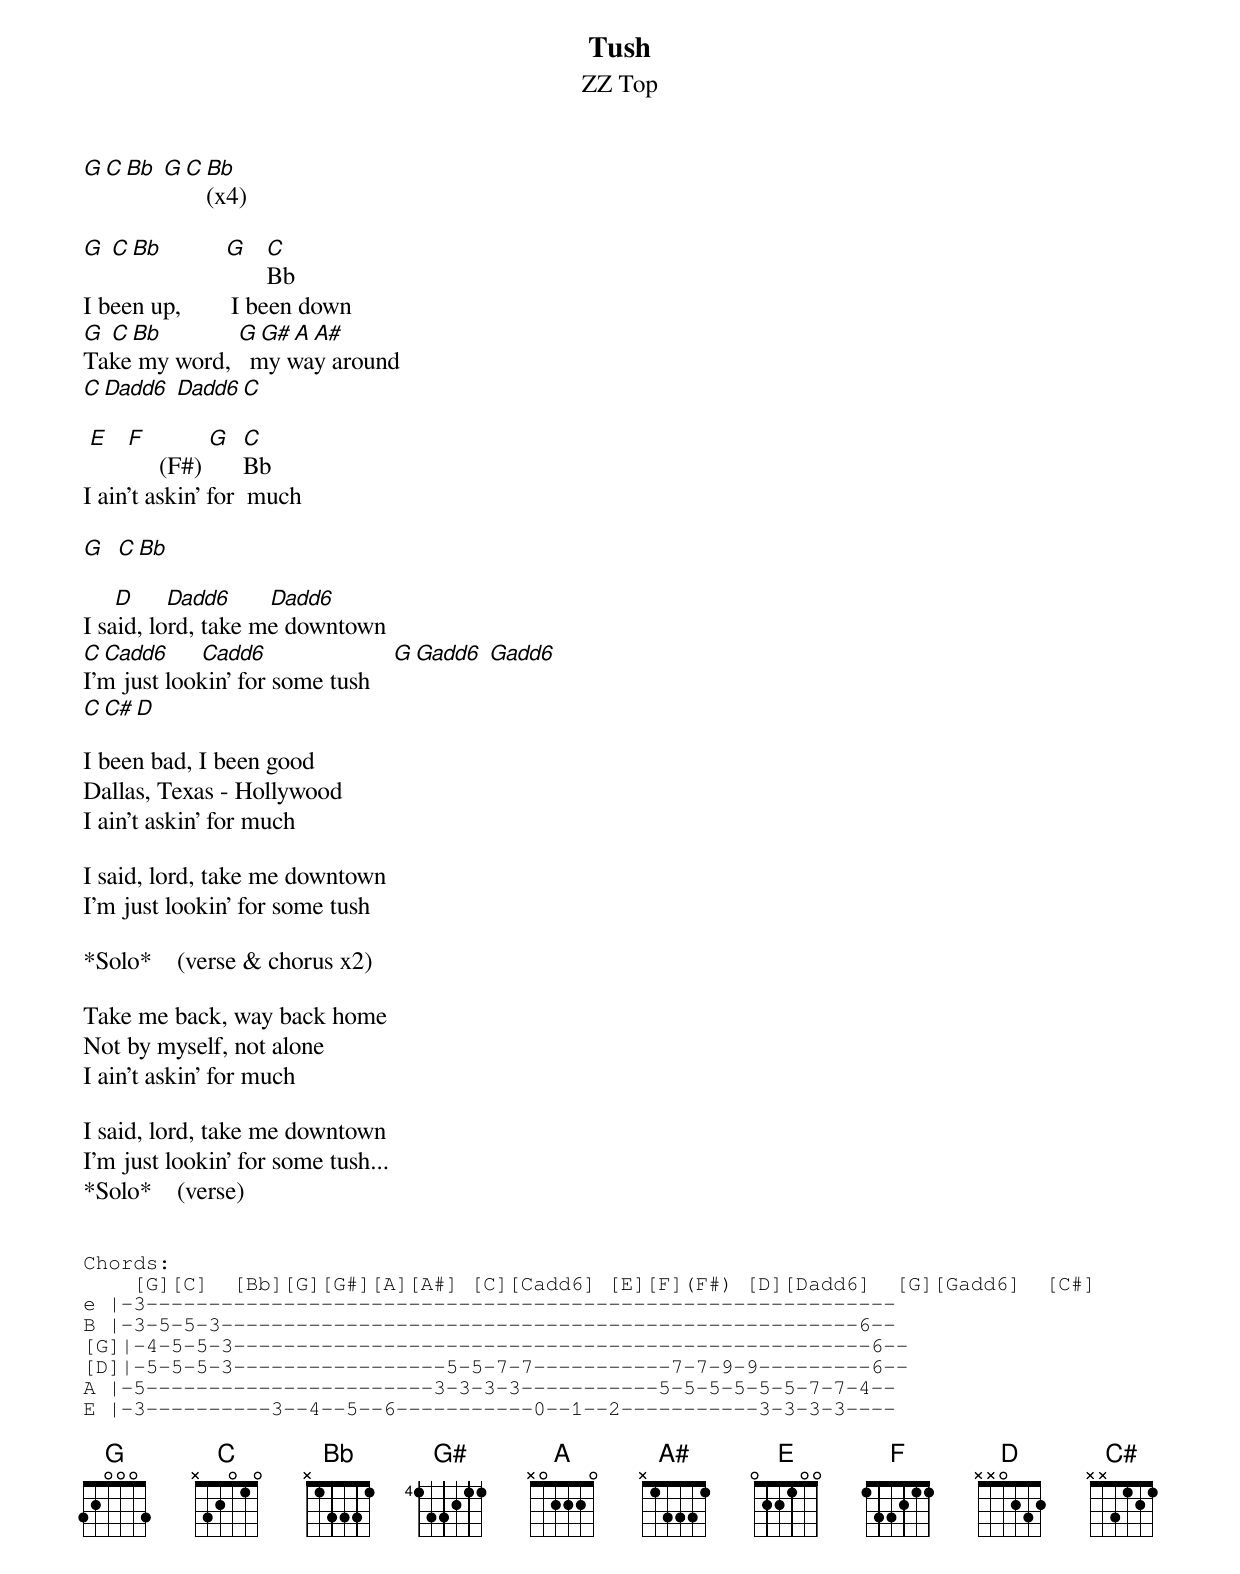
{title: Tush}
{subtitle: ZZ Top}
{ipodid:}

[G][C][Bb] [G][C][Bb](x4)

[G] [C][Bb]          [G]   [C]Bb
I been up,        I been down
[G] [C][Bb]            [G][G#][A][A#]
Take my word,   my way around
[C][Dadd6] [Dadd6][C]

 [E]   [F]     (F#) [G]  [C]Bb
I ain't askin' for  much

[G]  [C][Bb]

     [D]     [Dadd6]      [Dadd6]
I said, lord, take me downtown
[C][Cadd6]     [Cadd6]                    [G][Gadd6] [Gadd6]
I'm just lookin' for some tush
[C][C#][D]

I been bad, I been good
Dallas, Texas - Hollywood
I ain't askin' for much

I said, lord, take me downtown
I'm just lookin' for some tush

*Solo*    (verse & chorus x2)

Take me back, way back home
Not by myself, not alone
I ain't askin' for much

I said, lord, take me downtown
I'm just lookin' for some tush...
*Solo*    (verse)

{sot}

Chords:
    [G][C]  [Bb][G][G#][A][A#] [C][Cadd6] [E][F](F#) [D][Dadd6]  [G][Gadd6]  [C#]
e |-3------------------------------------------------------------
B |-3-5-5-3---------------------------------------------------6--
[G]|-4-5-5-3---------------------------------------------------6--
[D]|-5-5-5-3-----------------5-5-7-7-----------7-7-9-9---------6--
A |-5-----------------------3-3-3-3-----------5-5-5-5-5-5-7-7-4--
E |-3----------3--4--5--6-----------0--1--2-----------3-3-3-3----

{eot}
